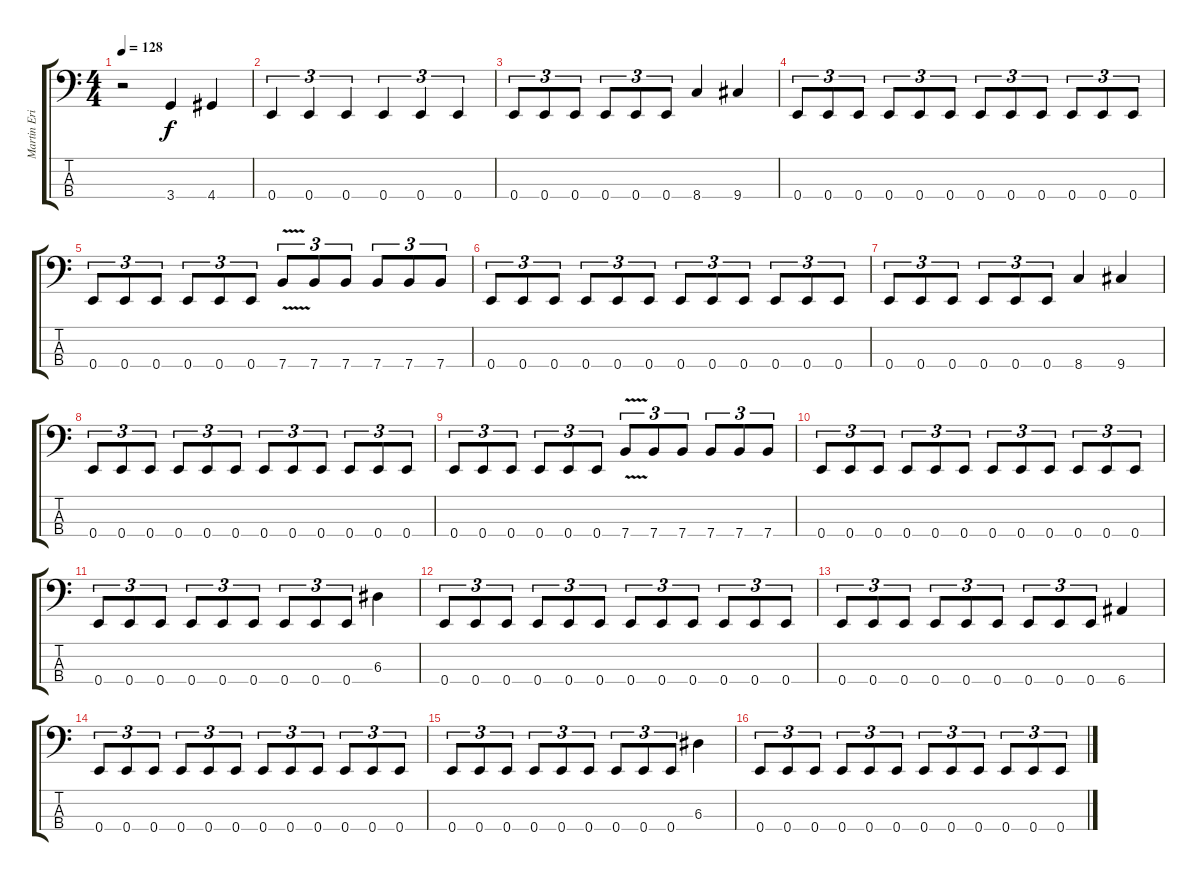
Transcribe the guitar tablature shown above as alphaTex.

\track ("Martin Eric Ain (Bass)" "Martin Eri") {instrument electricbasspick}
\staff {score tabs}
\tuning (G2 D2 A1 E1) {hide}
\ts (4 4)
\tempo 128
\clef f4
\ks c
r.2{dy f} 3.4.4 4.4.4 |
0.4.4{tu (3 2)} 0.4.4{tu (3 2)} 0.4.4{tu (3 2)} 0.4.4{tu (3 2)} 0.4.4{tu (3 2)} 0.4.4{tu (3 2)} |
0.4.8{tu (3 2)} 0.4.8{tu (3 2)} 0.4.8{tu (3 2)} 0.4.8{tu (3 2)} 0.4.8{tu (3 2)} 0.4.8{tu (3 2)} 8.4.4 9.4.4 |
0.4.8{tu (3 2)} 0.4.8{tu (3 2)} 0.4.8{tu (3 2)} 0.4.8{tu (3 2)} 0.4.8{tu (3 2)} 0.4.8{tu (3 2)} 0.4.8{tu (3 2)} 0.4.8{tu (3 2)} 0.4.8{tu (3 2)} 0.4.8{tu (3 2)} 0.4.8{tu (3 2)} 0.4.8{tu (3 2)} |
0.4.8{tu (3 2)} 0.4.8{tu (3 2)} 0.4.8{tu (3 2)} 0.4.8{tu (3 2)} 0.4.8{tu (3 2)} 0.4.8{tu (3 2)} 7.4{v}.8{tu (3 2)} 7.4.8{tu (3 2)} 7.4.8{tu (3 2)} 7.4.8{tu (3 2)} 7.4.8{tu (3 2)} 7.4.8{tu (3 2)} |
0.4.8{tu (3 2)} 0.4.8{tu (3 2)} 0.4.8{tu (3 2)} 0.4.8{tu (3 2)} 0.4.8{tu (3 2)} 0.4.8{tu (3 2)} 0.4.8{tu (3 2)} 0.4.8{tu (3 2)} 0.4.8{tu (3 2)} 0.4.8{tu (3 2)} 0.4.8{tu (3 2)} 0.4.8{tu (3 2)} |
0.4.8{tu (3 2)} 0.4.8{tu (3 2)} 0.4.8{tu (3 2)} 0.4.8{tu (3 2)} 0.4.8{tu (3 2)} 0.4.8{tu (3 2)} 8.4.4 9.4.4 |
0.4.8{tu (3 2)} 0.4.8{tu (3 2)} 0.4.8{tu (3 2)} 0.4.8{tu (3 2)} 0.4.8{tu (3 2)} 0.4.8{tu (3 2)} 0.4.8{tu (3 2)} 0.4.8{tu (3 2)} 0.4.8{tu (3 2)} 0.4.8{tu (3 2)} 0.4.8{tu (3 2)} 0.4.8{tu (3 2)} |
0.4.8{tu (3 2)} 0.4.8{tu (3 2)} 0.4.8{tu (3 2)} 0.4.8{tu (3 2)} 0.4.8{tu (3 2)} 0.4.8{tu (3 2)} 7.4{v}.8{tu (3 2)} 7.4.8{tu (3 2)} 7.4.8{tu (3 2)} 7.4.8{tu (3 2)} 7.4.8{tu (3 2)} 7.4.8{tu (3 2)} |
0.4.8{tu (3 2)} 0.4.8{tu (3 2)} 0.4.8{tu (3 2)} 0.4.8{tu (3 2)} 0.4.8{tu (3 2)} 0.4.8{tu (3 2)} 0.4.8{tu (3 2)} 0.4.8{tu (3 2)} 0.4.8{tu (3 2)} 0.4.8{tu (3 2)} 0.4.8{tu (3 2)} 0.4.8{tu (3 2)} |
0.4.8{tu (3 2)} 0.4.8{tu (3 2)} 0.4.8{tu (3 2)} 0.4.8{tu (3 2)} 0.4.8{tu (3 2)} 0.4.8{tu (3 2)} 0.4.8{tu (3 2)} 0.4.8{tu (3 2)} 0.4.8{tu (3 2)} 6.3.4 |
0.4.8{tu (3 2)} 0.4.8{tu (3 2)} 0.4.8{tu (3 2)} 0.4.8{tu (3 2)} 0.4.8{tu (3 2)} 0.4.8{tu (3 2)} 0.4.8{tu (3 2)} 0.4.8{tu (3 2)} 0.4.8{tu (3 2)} 0.4.8{tu (3 2)} 0.4.8{tu (3 2)} 0.4.8{tu (3 2)} |
0.4.8{tu (3 2)} 0.4.8{tu (3 2)} 0.4.8{tu (3 2)} 0.4.8{tu (3 2)} 0.4.8{tu (3 2)} 0.4.8{tu (3 2)} 0.4.8{tu (3 2)} 0.4.8{tu (3 2)} 0.4.8{tu (3 2)} 6.4.4 |
0.4.8{tu (3 2)} 0.4.8{tu (3 2)} 0.4.8{tu (3 2)} 0.4.8{tu (3 2)} 0.4.8{tu (3 2)} 0.4.8{tu (3 2)} 0.4.8{tu (3 2)} 0.4.8{tu (3 2)} 0.4.8{tu (3 2)} 0.4.8{tu (3 2)} 0.4.8{tu (3 2)} 0.4.8{tu (3 2)} |
0.4.8{tu (3 2)} 0.4.8{tu (3 2)} 0.4.8{tu (3 2)} 0.4.8{tu (3 2)} 0.4.8{tu (3 2)} 0.4.8{tu (3 2)} 0.4.8{tu (3 2)} 0.4.8{tu (3 2)} 0.4.8{tu (3 2)} 6.3.4 |
0.4.8{tu (3 2)} 0.4.8{tu (3 2)} 0.4.8{tu (3 2)} 0.4.8{tu (3 2)} 0.4.8{tu (3 2)} 0.4.8{tu (3 2)} 0.4.8{tu (3 2)} 0.4.8{tu (3 2)} 0.4.8{tu (3 2)} 0.4.8{tu (3 2)} 0.4.8{tu (3 2)} 0.4.8{tu (3 2)}
